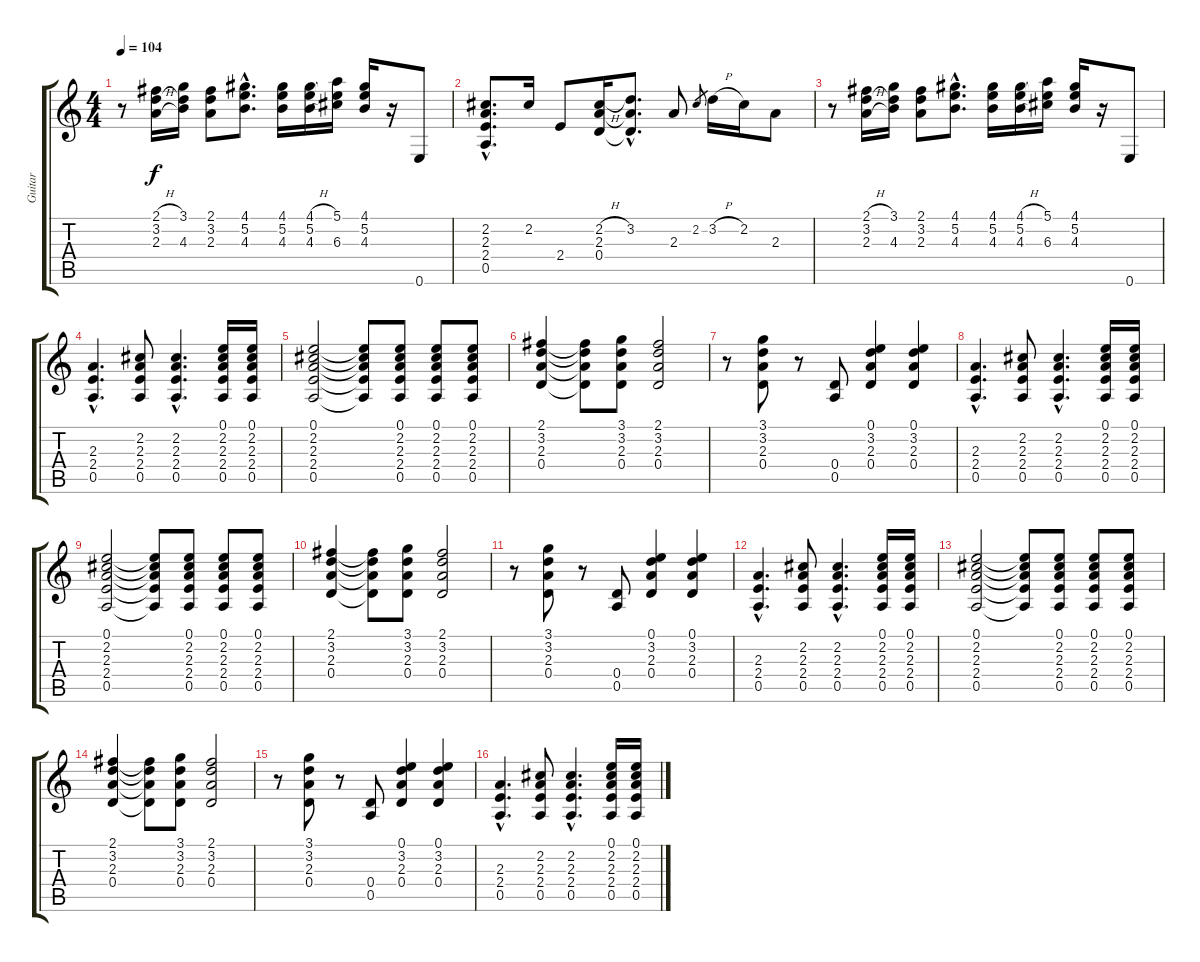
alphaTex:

\track ("Guitar " "Guitar ") {instrument distortionguitar}
\staff {score tabs}
\tuning (E4 B3 G3 D3 A2 E2) {hide}
\ts (4 4)
\tempo 104
\clef g2
\ks c
r.8{dy f} (2.1{h} 3.2 2.3{h}).16 (3.1 3.2{t} 4.3).16 (2.1 3.2 2.3).8 (4.1{hac} 5.2{hac} 4.3{hac}).8{d} (4.1 5.2 4.3).16 (4.1{h} 5.2 4.3{h}).16 (5.1 5.2{t} 6.3).16 (4.1 5.2 4.3).16 r.16 0.6.8 |
(2.2{hac} 2.3{hac} 2.4{hac} 0.5{hac}).8{d} 2.2.16 2.4.8 (2.2{h} 2.3 0.4).16 (3.2{hac} 2.3{hac t} 0.4{hac t}).8{d} 2.3.8 2.2.8{gr} 3.2{h}.16 2.2.16 2.3.8 |
r.8 (2.1{h} 3.2 2.3{h}).16 (3.1 3.2{t} 4.3).16 (2.1 3.2 2.3).8 (4.1{hac} 5.2{hac} 4.3{hac}).8{d} (4.1 5.2 4.3).16 (4.1{h} 5.2 4.3{h}).16 (5.1 5.2{t} 6.3).16 (4.1 5.2 4.3).16 r.16 0.6.8 |
(2.3{hac} 2.4{hac} 0.5{hac}).4{d volume 12 balance 8 instrument distortionguitar} (2.2 2.3 2.4 0.5).8 (2.2{hac} 2.3{hac} 2.4{hac} 0.5{hac}).4{d} (0.1 2.2 2.3 2.4 0.5).16 (0.1 2.2 2.3 2.4 0.5).16 |
(0.1 2.2 2.3 2.4 0.5).2 (0.1{t} 2.2{t} 2.3{t} 2.4{t} 0.5{t}).8 (0.1 2.2 2.3 2.4 0.5).8 (0.1 2.2 2.3 2.4 0.5).8 (0.1 2.2 2.3 2.4 0.5).8 |
(2.1 3.2 2.3 0.4).4 (2.1{t} 3.2{t} 2.3{t} 0.4{t}).8 (3.1 3.2 2.3 0.4).8 (2.1 3.2 2.3 0.4).2 |
r.8 (3.1 3.2 2.3 0.4).8 r.8 (0.4 0.5).8 (0.1 3.2 2.3 0.4).4 (0.1 3.2 2.3 0.4).4 |
(2.3{hac} 2.4{hac} 0.5{hac}).4{d} (2.2 2.3 2.4 0.5).8 (2.2{hac} 2.3{hac} 2.4{hac} 0.5{hac}).4{d} (0.1 2.2 2.3 2.4 0.5).16 (0.1 2.2 2.3 2.4 0.5).16 |
(0.1 2.2 2.3 2.4 0.5).2 (0.1{t} 2.2{t} 2.3{t} 2.4{t} 0.5{t}).8 (0.1 2.2 2.3 2.4 0.5).8 (0.1 2.2 2.3 2.4 0.5).8 (0.1 2.2 2.3 2.4 0.5).8 |
(2.1 3.2 2.3 0.4).4 (2.1{t} 3.2{t} 2.3{t} 0.4{t}).8 (3.1 3.2 2.3 0.4).8 (2.1 3.2 2.3 0.4).2 |
r.8 (3.1 3.2 2.3 0.4).8 r.8 (0.4 0.5).8 (0.1 3.2 2.3 0.4).4 (0.1 3.2 2.3 0.4).4 |
(2.3{hac} 2.4{hac} 0.5{hac}).4{d} (2.2 2.3 2.4 0.5).8 (2.2{hac} 2.3{hac} 2.4{hac} 0.5{hac}).4{d} (0.1 2.2 2.3 2.4 0.5).16 (0.1 2.2 2.3 2.4 0.5).16 |
(0.1 2.2 2.3 2.4 0.5).2 (0.1{t} 2.2{t} 2.3{t} 2.4{t} 0.5{t}).8 (0.1 2.2 2.3 2.4 0.5).8 (0.1 2.2 2.3 2.4 0.5).8 (0.1 2.2 2.3 2.4 0.5).8 |
(2.1 3.2 2.3 0.4).4 (2.1{t} 3.2{t} 2.3{t} 0.4{t}).8 (3.1 3.2 2.3 0.4).8 (2.1 3.2 2.3 0.4).2 |
r.8 (3.1 3.2 2.3 0.4).8 r.8 (0.4 0.5).8 (0.1 3.2 2.3 0.4).4 (0.1 3.2 2.3 0.4).4 |
(2.3{hac} 2.4{hac} 0.5{hac}).4{d volume 12 balance 8 instrument distortionguitar} (2.2 2.3 2.4 0.5).8 (2.2{hac} 2.3{hac} 2.4{hac} 0.5{hac}).4{d} (0.1 2.2 2.3 2.4 0.5).16 (0.1 2.2 2.3 2.4 0.5).16
